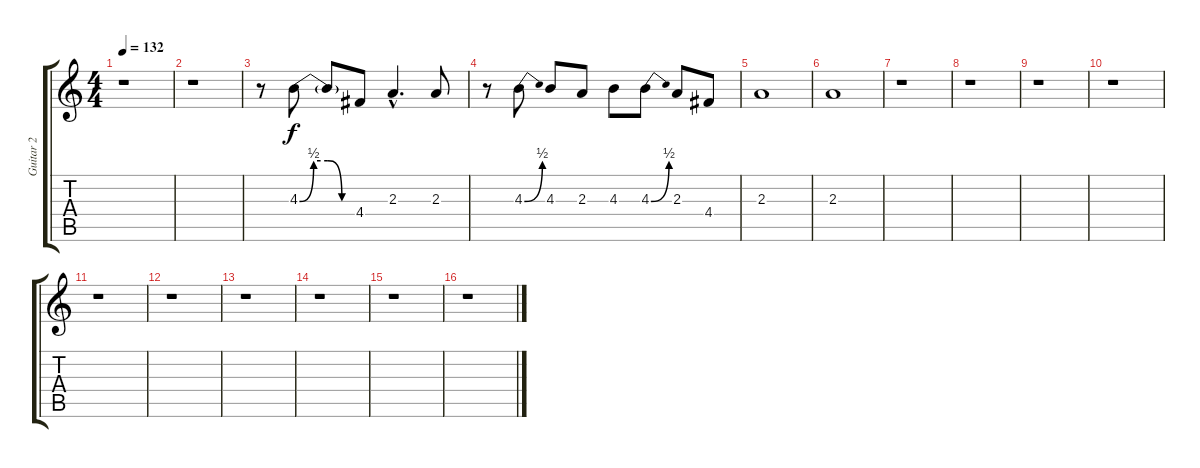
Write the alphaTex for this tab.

\track ("Guitar 2" "Guitar 2") {instrument distortionguitar}
\staff {score tabs}
\tuning (E4 B3 G3 D3 A2 E2) {hide}
\ts (4 4)
\tempo 132
\clef g2
\ks c
r.1{dy f} |
r.1 |
r.8 4.3{be (custom 0 0 15 2 30 2 45 0 60 0)}.8 4.3{t}.8 4.4.8 2.3{hac}.4{d} 2.3.8 |
r.8 4.3{be (bend 0 0 60 2)}.8 4.3.8 2.3.8 4.3.8 4.3{be (bend 0 0 60 2)}.8 2.3.8 4.4.8 |
2.3.1 |
2.3.1 |
r.1 |
r.1 |
r.1 |
r.1 |
r.1 |
r.1 |
r.1 |
r.1 |
r.1 |
r.1
